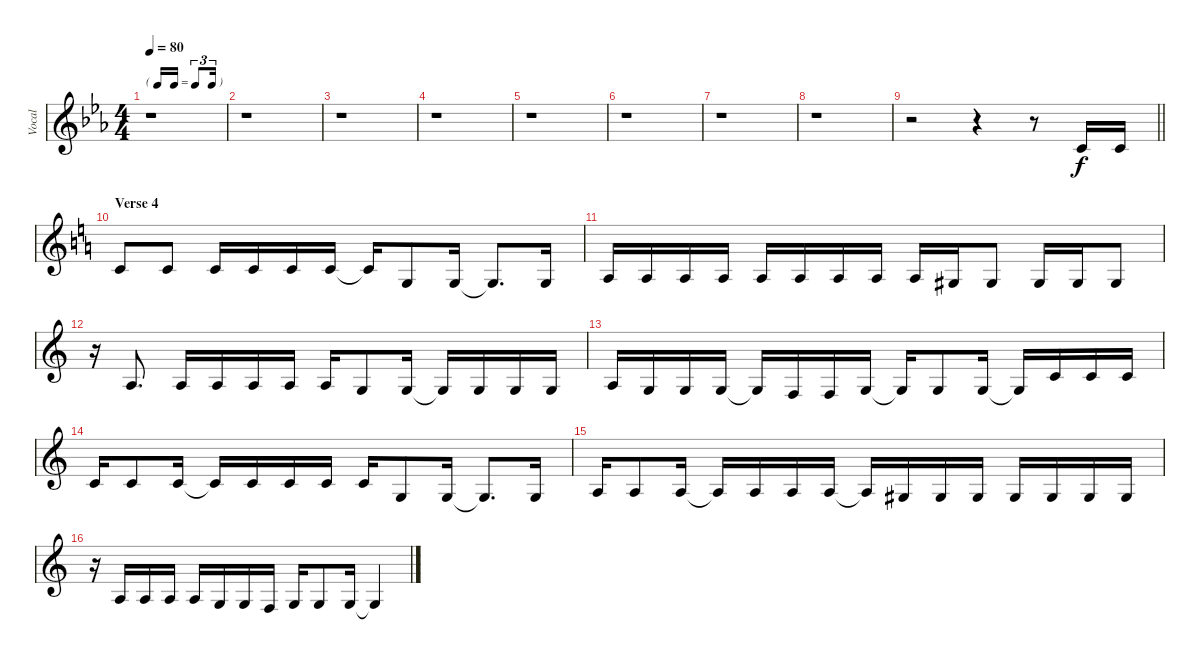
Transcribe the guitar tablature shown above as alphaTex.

\track ("Vocal" "Vocal") {instrument clarinet}
\staff {score}
\tuning (E4 B3 G3 D3 A2 E2) {hide}
\ts (4 4)
\tf triplet16th
\tempo 80
\clef g2
\ks cminor
r.1{dy mp} |
r.1 |
r.1 |
r.1 |
r.1 |
r.1 |
r.1 |
r.1 |
\barLineRight lightlight
r.2 r.4 r.8 1.2.16{dy f} 1.2.16 |
\section ("" "Verse 4")
\ks c
1.2.8 1.2.8 1.2.16 1.2.16 1.2.16 1.2.16 1.2{t}.16 0.3.8 0.3.16 0.3{t}.8{d} 0.3.16 |
2.3.16 2.3.16 2.3.16 2.3.16 2.3.16 2.3.16 2.3.16 2.3.16 2.3.16 1.3.16 1.3.8 1.3.16 1.3.16 1.3.8 |
r.16 2.3.8{d} 2.3.16 2.3.16 2.3.16 2.3.16 2.3.16 0.3.8 0.3.16 0.3{t}.16 0.3.16 0.3.16 0.3.16 |
2.3.16 0.3.16 0.3.16 0.3.16 0.3{t}.16 3.4.16 3.4.16 0.3.16 0.3{t}.16 0.3.8 0.3.16 0.3{t}.16 1.2.16 1.2.16 1.2.16 |
1.2.16 1.2.8 1.2.16 1.2{t}.16 1.2.16 1.2.16 1.2.16 1.2.16 0.3.8 0.3.16 0.3{t}.8{d} 0.3.16 |
2.3.16 2.3.8 2.3.16 2.3{t}.16 2.3.16 2.3.16 2.3.16 2.3{t}.16 1.3.16 1.3.16 1.3.16 1.3.16 1.3.16 1.3.16 1.3.16 |
r.16 2.3.16 2.3.16 2.3.16 2.3.16 0.3.16 0.3.16 3.4.16 0.3.16 0.3.8 0.3.16 0.3{t}.4
